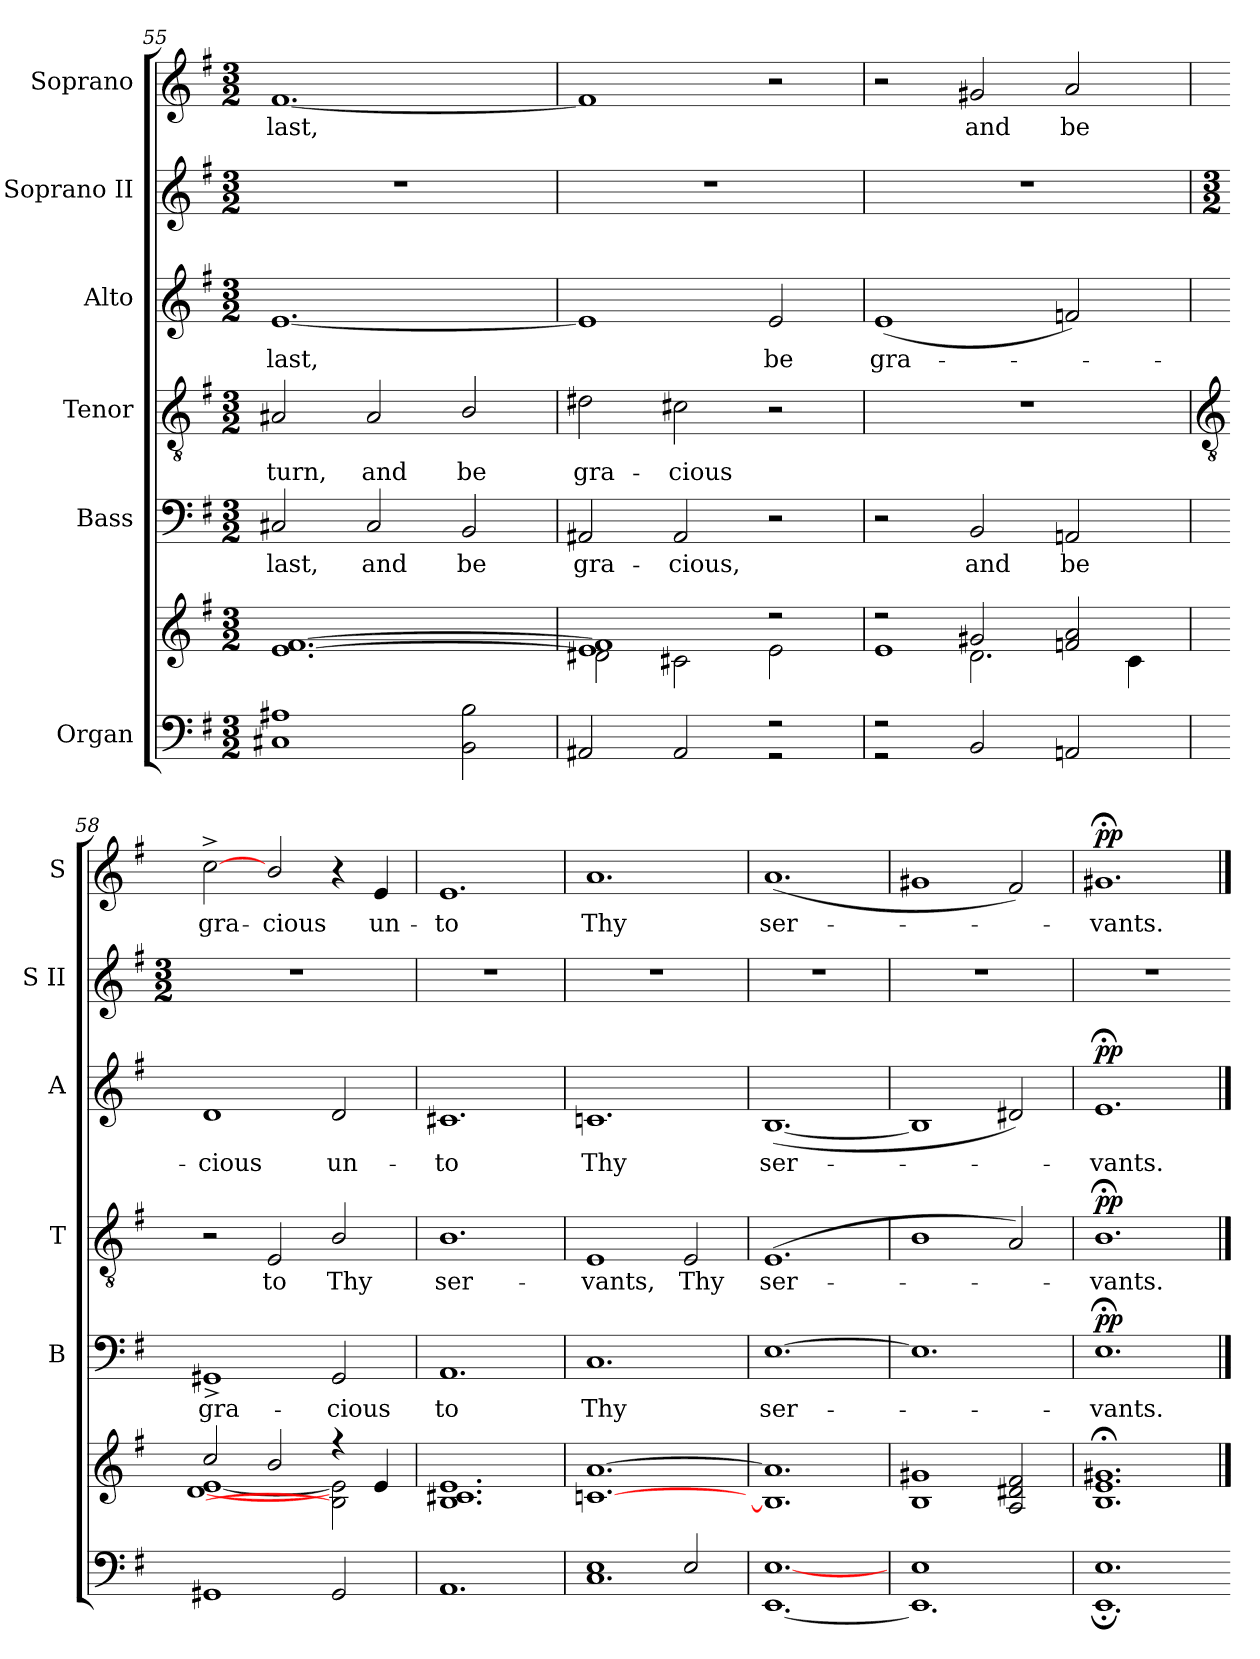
**kern	**kern	**kern	**text	**dynam	**kern	**text	**dynam	**kern	**text	**dynam	**kern	**kern	**text	**dynam
*part6	*part6	*part5	*part5	*part5	*part4	*part4	*part4	*part3	*part3	*part3	*part2	*part1	*part1	*part1
*staff7	*staff6	*staff5	*staff5	*staff5	*staff4	*staff4	*staff4	*staff3	*staff3	*staff3	*staff2	*staff1	*staff1	*staff1
*I"Organ	*	*I"Bass	*	*	*I"Tenor	*	*	*I"Alto	*	*	*I"Soprano II	*I"Soprano	*	*
*	*	*I'B	*	*	*I'T	*	*	*I'A	*	*	*I'S II	*I'S	*	*
*clefF4	*clefG2	*clefF4	*	*	*clefGv2	*	*	*clefG2	*	*	*clefG2	*clefG2	*	*
*k[f#]	*k[f#]	*k[f#]	*	*	*k[f#]	*	*	*k[f#]	*	*	*k[f#]	*k[f#]	*	*
*G:	*G:	*G:	*	*	*G:	*	*	*G:	*	*	*G:	*G:	*	*
*M3/2	*M3/2	*M3/2	*	*	*M3/2	*	*	*M3/2	*	*	*M3/2	*M3/2	*	*
=55	=55	=55	=55	=55	=55	=55	=55	=55	=55	=55	=55	=55	=55	=55
*^	*^	*	*	*	*	*	*	*	*	*	*	*	*	*
!	!	!	!	!	!LO:LY:b	!	!	!LO:LY:b	!	!	!LO:LY:b	!	!	!	!LO:LY:b	!
1.ryy	1C#X\ 1A#X\	[1.e/ [1.f#/	1.ryy	2C#X	last,	.	2A#X	turn,	.	[1.e	last,	.	1.r	[1.f#	last,	.
!	!	!	!	!	!LO:LY:b	!	!	!LO:LY:b	!	!	!	!	!	!	!	!
.	.	.	.	2C#	and	.	2A#	and	.	.	.	.	.	.	.	.
!	!	!	!	!	!LO:LY:b	!	!	!LO:LY:b	!	!	!	!	!	!	!	!
.	2BB\ 2B\	.	.	2BB	be	.	2B/	be	.	.	.	.	.	.	.	.
=56	=56	=56	=56	=56	=56	=56	=56	=56	=56	=56	=56	=56	=56	=56	=56	=56
*	*	*	*^	*	*	*	*	*	*	*	*	*	*	*	*	*
!	!	!	!	!	!	!LO:LY:b	!	!	!LO:LY:b	!	!	!	!	!	!	!	!
1ryy	2AA#X/	1e/] 1f#/]	1ryy	2d#X\	2AA#X	gra-	.	2d#X	gra-	.	1e]	.	.	1.r	1f#]	.	.
!	!	!	!	!	!	!LO:LY:b	!	!	!LO:LY:b	!	!	!	!	!	!	!	!
.	2AA#/	.	.	2c#X\	2AA#	-cious,	.	2c#X	-cious	.	.	.	.	.	.	.	.
!	!	!	!	!	!	!	!	!	!	!	!	!LO:LY:b	!	!	!	!	!
2r	2r	2r	2e\	2ryy	2r	.	.	2r	.	.	2e	be	.	.	2r	.	.
=57	=57	=57	=57	=57	=57	=57	=57	=57	=57	=57	=57	=57	=57	=57	=57	=57	=57
!	!	!	!	!	!	!	!	!LO:N:vis=1	!	!	!	!LO:LY:b	!	!	!	!	!
2r	2r	2r	1e\	2ryy	2r	.	.	1.r	.	.	(<1e	gra-	.	1.r	2r	.	.
!	!	!	!	!	!	!LO:LY:b	!	!	!	!	!	!	!	!	!	!LO:LY:b	!
1ryy	2BB/	2g#X/	.	2.d\	2BB	and	.	.	.	.	.	.	.	.	2g#X	and	.
!	!	!	!	!	!	!LO:LY:b	!	!	!	!	!	!	!	!	!	!LO:LY:b	!
.	2AAn/	2fn/ 2a/	2ryy	.	2AAn	be	.	.	.	.	2fn)	.	.	.	2a	be	.
.	.	.	.	4c\	.	.	.	.	.	.	.	.	.	.	.	.	.
*	*	*v	*v	*v	*	*	*	*	*	*	*	*	*	*	*	*	*
!!LO:LB:g=z
=58	=58	=58	=58	=58	=58	=58	=58	=58	=58	=58	=58	=58	=58	=58	=58
*	*	*	*	*	*	*clefGv2	*	*	*	*	*	*	*	*	*
*	*	*	*	*	*	*	*	*	*	*	*	*M3/2	*	*	*
*	*	*^	*	*	*	*	*	*	*	*	*	*	*	*	*
*	*	*	*^	*	*	*	*	*	*	*	*	*	*	*	*	*
!	!	!	!	!	!	!LO:LY:b	!	!	!	!	!	!LO:LY:b	!	!	!	!LO:LY:b	!
*	*	*	*v	*v	*	*	*	*	*	*	*	*	*	*	*	*	*
1.ryy	1GG#X\	2cc/	[1d\ [1e\	1GG#X^	gra-	.	2r	.	.	1d	cious	.	1.r	[2cc^	gra-	.
!	!	!	!	!	!	!	!	!LO:LY:b	!	!	!	!	!	!	!LO:LY:b	!
.	.	2b/	.	.	.	.	2E	to	.	.	.	.	.	2b/	-cious	.
!	!	!	!	!	!LO:LY:b	!	!	!LO:LY:b	!	!	!LO:LY:b	!	!	!	!	!
.	2GG#/	4r	2B\] 2e\]	2GG#	-cious	.	2B/	Thy	.	2d	un-	.	.	4r	.	.
!	!	!	!	!	!	!	!	!	!	!	!	!	!	!	!LO:LY:b	!
.	.	4e/	.	.	.	.	.	.	.	.	.	.	.	4e	un-	.
=59	=59	=59	=59	=59	=59	=59	=59	=59	=59	=59	=59	=59	=59	=59	=59	=59
!	!	!	!	!	!LO:LY:b	!	!	!LO:LY:b	!	!	!LO:LY:b	!	!	!	!LO:LY:b	!
1.ryy	1.AA\	1.B/ 1.c#X/ 1.e/	1.ryy	1.AA	to	.	1.B	ser-	.	1.c#X	-to	.	1.r	1.e	-to	.
=60	=60	=60	=60	=60	=60	=60	=60	=60	=60	=60	=60	=60	=60	=60	=60	=60
!	!	!	!	!	!LO:LY:b	!	!	!LO:LY:b	!	!	!LO:LY:b	!	!	!	!LO:LY:b	!
1E/	1.C\	[1.cn/ [1.a/	1.ryy	1.C	Thy	.	1E	-vants,	.	1.cn	Thy	.	1.r	1.a	Thy	.
!	!	!	!	!	!	!	!	!LO:LY:b	!	!	!	!	!	!	!	!
2E/	.	.	.	.	.	.	2E	Thy	.	.	.	.	.	.	.	.
=61	=61	=61	=61	=61	=61	=61	=61	=61	=61	=61	=61	=61	=61	=61	=61	=61
!	!	!	!	!	!LO:LY:b	!	!	!LO:LY:b	!	!	!LO:LY:b	!	!	!	!LO:LY:b	!
1.ryy	[1.EE\ [1.E\	1.B/] 1.a/]	1.ryy	[1.E	ser-	.	(<1.E	ser-	.	(<[1.B	ser-	.	1.r	(<1.a	ser-	.
=62	=62	=62	=62	=62	=62	=62	=62	=62	=62	=62	=62	=62	=62	=62	=62	=62
1E/	1.EE\]	1B/ 1g#X/	1.ryy	1.E]	.	.	1B	.	.	1B]	.	.	1.r	1g#X	.	.
2ryy	.	2A/ 2d#X/ 2f#/	.	.	.	.	2A)	.	.	2d#X)	.	.	.	2f#)	.	.
=63	=63	=63	=63	=63	=63	=63	=63	=63	=63	=63	=63	=63	=63	=63	=63	=63
!	!	!	!	!	!LO:LY:b	!LO:DY:b	!	!LO:LY:b	!LO:DY:b	!	!LO:LY:b	!LO:DY:b	!	!	!LO:LY:b	!LO:DY:b
1.ryy	1.EE\; 1.E\;	1.B/;< 1.e/;< 1.g#X/;<	1.ryy	1.E;<	vants.	pp	1.B;<	vants.	pp	1.e;<	vants.	pp	1.r	1.g#X;<	vants.	pp
*v	*v	*	*	*	*	*	*	*	*	*	*	*	*	*	*	*
*	*v	*v	*	*	*	*	*	*	*	*	*	*	*	*	*
==	==	==	==	==	==	==	==	==	==	==	=	==	==	==
*-	*-	*-	*-	*-	*-	*-	*-	*-	*-	*-	*-	*-	*-	*-
